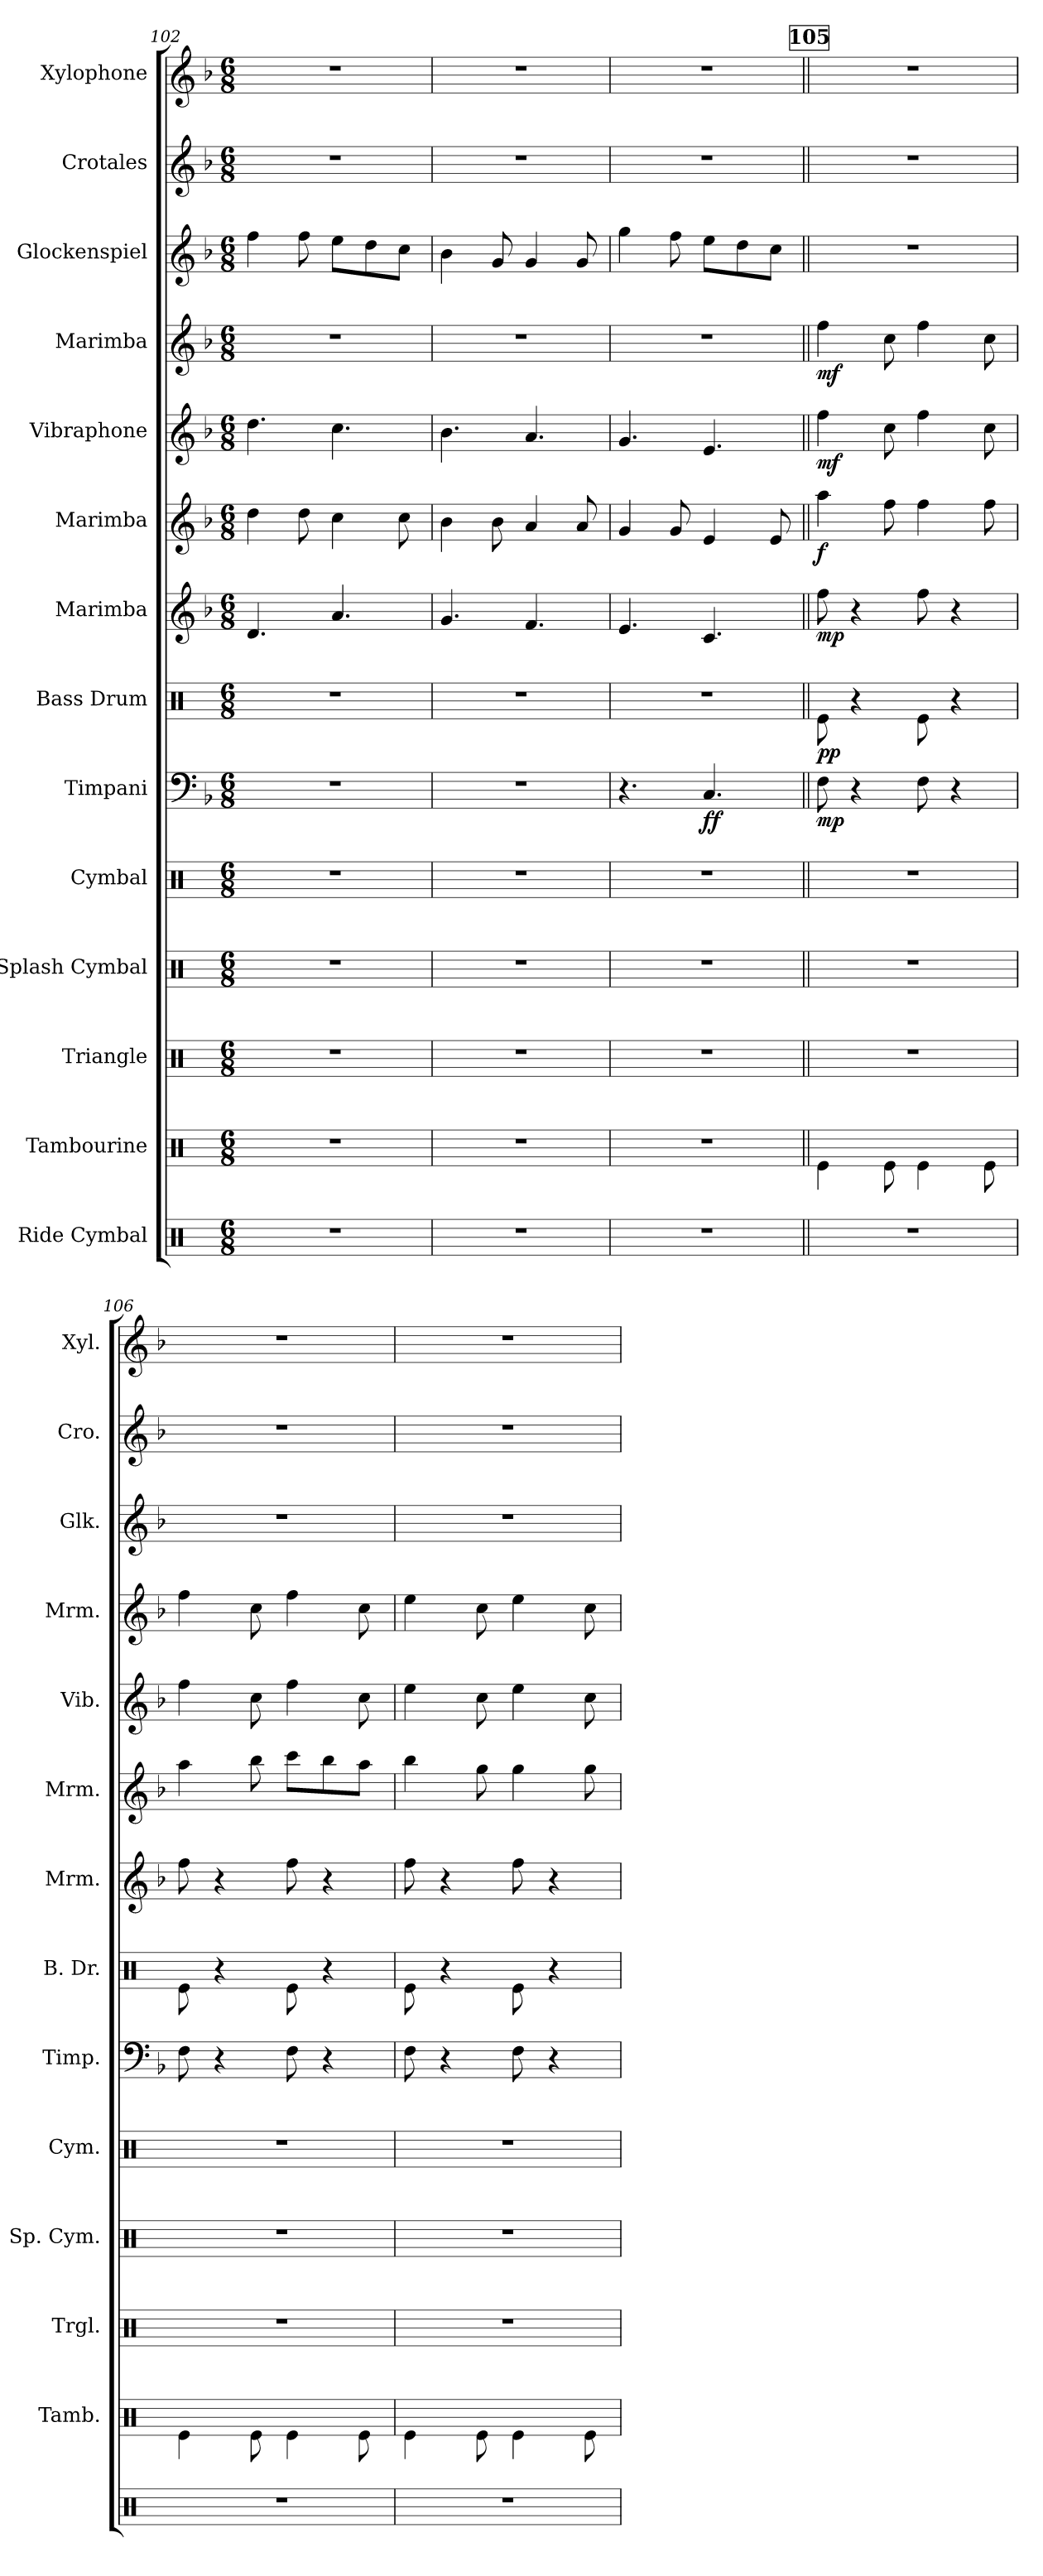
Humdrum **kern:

**kern	**kern	**kern	**kern	**kern	**kern	**dynam	**kern	**dynam	**kern	**dynam	**kern	**dynam	**kern	**dynam	**kern	**dynam	**kern	**kern	**kern
*part14	*part13	*part12	*part11	*part10	*part9	*part9	*part8	*part8	*part7	*part7	*part6	*part6	*part5	*part5	*part4	*part4	*part3	*part2	*part1
*staff14	*staff13	*staff12	*staff11	*staff10	*staff9	*staff9	*staff8	*staff8	*staff7	*staff7	*staff6	*staff6	*staff5	*staff5	*staff4	*staff4	*staff3	*staff2	*staff1
*I"Ride Cymbal	*I"Tambourine	*I"Triangle	*I"Splash Cymbal	*I"Cymbal	*I"Timpani	*	*I"Bass Drum	*	*I"Marimba	*	*I"Marimba	*	*I"Vibraphone	*	*I"Marimba	*	*I"Glockenspiel	*I"Crotales	*I"Xylophone
*	*I'Tamb.	*I'Trgl.	*I'Sp. Cym.	*I'Cym.	*I'Timp.	*	*I'B. Dr.	*	*I'Mrm.	*	*I'Mrm.	*	*I'Vib.	*	*I'Mrm.	*	*I'Glk.	*I'Cro.	*I'Xyl.
!!LO:PB:g=z
*clefX	*clefX	*clefX	*clefX	*clefX	*clefF4	*	*clefX	*	*clefG2	*	*clefG2	*	*clefG2	*	*clefG2	*	*clefG2	*clefG2	*clefG2
*	*	*	*	*	*	*	*	*	*	*	*	*	*	*	*	*	*ITrd-14c-24	*ITrd-14c-24	*ITrd-7c-12
*k[]	*k[]	*k[]	*k[]	*k[]	*k[b-]	*	*k[]	*	*k[b-]	*	*k[b-]	*	*k[b-]	*	*k[b-]	*	*k[b-]	*k[b-]	*k[b-]
*M6/8	*M6/8	*M6/8	*M6/8	*M6/8	*M6/8	*	*M6/8	*	*M6/8	*	*M6/8	*	*M6/8	*	*M6/8	*	*M6/8	*M6/8	*M6/8
=102	=102	=102	=102	=102	=102	=102	=102	=102	=102	=102	=102	=102	=102	=102	=102	=102	=102	=102	=102
2.r	2.r	2.r	2.r	2.r	2.r	.	2.r	.	4.d/	.	4dd\	.	4.dd\	.	2.r	.	4ffff\	2.r	2.r
.	.	.	.	.	.	.	.	.	.	.	8dd\	.	.	.	.	.	8ffff\	.	.
.	.	.	.	.	.	.	.	.	4.a/	.	4cc\	.	4.cc\	.	.	.	8eeee\L	.	.
.	.	.	.	.	.	.	.	.	.	.	.	.	.	.	.	.	8dddd\	.	.
.	.	.	.	.	.	.	.	.	.	.	8cc\	.	.	.	.	.	8cccc\J	.	.
=103	=103	=103	=103	=103	=103	=103	=103	=103	=103	=103	=103	=103	=103	=103	=103	=103	=103	=103	=103
2.r	2.r	2.r	2.r	2.r	2.r	.	2.r	.	4.g/	.	4b-\	.	4.b-\	.	2.r	.	4bbb-\	2.r	2.r
.	.	.	.	.	.	.	.	.	.	.	8b-\	.	.	.	.	.	8ggg/	.	.
.	.	.	.	.	.	.	.	.	4.f/	.	4a/	.	4.a/	.	.	.	4ggg/	.	.
.	.	.	.	.	.	.	.	.	.	.	8a/	.	.	.	.	.	8ggg/	.	.
=104	=104	=104	=104	=104	=104	=104	=104	=104	=104	=104	=104	=104	=104	=104	=104	=104	=104	=104	=104
2.r	2.r	2.r	2.r	2.r	4.r	.	2.r	.	4.e/	.	4g/	.	4.g/	.	2.r	.	4gggg\	2.r	2.r
.	.	.	.	.	.	.	.	.	.	.	8g/	.	.	.	.	.	8ffff\	.	.
!	!	!	!	!	!	!LO:DY:b	!	!	!	!	!	!	!	!	!	!	!	!	!
.	.	.	.	.	4.C/	ff	.	.	4.c/	.	4e/	.	4.e/	.	.	.	8eeee\L	.	.
.	.	.	.	.	.	.	.	.	.	.	.	.	.	.	.	.	8dddd\	.	.
.	.	.	.	.	.	.	.	.	.	.	8e/	.	.	.	.	.	8cccc\J	.	.
!!LO:REH:place=s1:a:B:fs=14:t=105
=105||	=105||	=105||	=105||	=105||	=105||	=105||	=105||	=105||	=105||	=105||	=105||	=105||	=105||	=105||	=105||	=105||	=105||	=105||	=105||
!	!	!	!	!	!	!LO:DY:b	!	!LO:DY:b	!	!LO:DY:b	!	!LO:DY:b	!	!LO:DY:b	!	!LO:DY:b	!	!	!
2.r	4Re\	2.r	2.r	2.r	8F\	mp	8Re\	pp	8ff\	mp	4aa\	f	4ff\	mf	4ff\	mf	2.r	2.r	2.r
.	.	.	.	.	4r	.	4r	.	4r	.	.	.	.	.	.	.	.	.	.
.	8Re\	.	.	.	.	.	.	.	.	.	8ff\	.	8cc\	.	8cc\	.	.	.	.
.	4Re\	.	.	.	8F\	.	8Re\	.	8ff\	.	4ff\	.	4ff\	.	4ff\	.	.	.	.
.	.	.	.	.	4r	.	4r	.	4r	.	.	.	.	.	.	.	.	.	.
.	8Re\	.	.	.	.	.	.	.	.	.	8ff\	.	8cc\	.	8cc\	.	.	.	.
=106	=106	=106	=106	=106	=106	=106	=106	=106	=106	=106	=106	=106	=106	=106	=106	=106	=106	=106	=106
2.r	4Re\	2.r	2.r	2.r	8F\	.	8Re\	.	8ff\	.	4aa\	.	4ff\	.	4ff\	.	2.r	2.r	2.r
.	.	.	.	.	4r	.	4r	.	4r	.	.	.	.	.	.	.	.	.	.
.	8Re\	.	.	.	.	.	.	.	.	.	8bb-\	.	8cc\	.	8cc\	.	.	.	.
.	4Re\	.	.	.	8F\	.	8Re\	.	8ff\	.	8ccc\L	.	4ff\	.	4ff\	.	.	.	.
.	.	.	.	.	4r	.	4r	.	4r	.	8bb-\	.	.	.	.	.	.	.	.
.	8Re\	.	.	.	.	.	.	.	.	.	8aa\J	.	8cc\	.	8cc\	.	.	.	.
=107	=107	=107	=107	=107	=107	=107	=107	=107	=107	=107	=107	=107	=107	=107	=107	=107	=107	=107	=107
2.r	4Re\	2.r	2.r	2.r	8F\	.	8Re\	.	8ff\	.	4bb-\	.	4ee\	.	4ee\	.	2.r	2.r	2.r
.	.	.	.	.	4r	.	4r	.	4r	.	.	.	.	.	.	.	.	.	.
.	8Re\	.	.	.	.	.	.	.	.	.	8gg\	.	8cc\	.	8cc\	.	.	.	.
.	4Re\	.	.	.	8F\	.	8Re\	.	8ff\	.	4gg\	.	4ee\	.	4ee\	.	.	.	.
.	.	.	.	.	4r	.	4r	.	4r	.	.	.	.	.	.	.	.	.	.
.	8Re\	.	.	.	.	.	.	.	.	.	8gg\	.	8cc\	.	8cc\	.	.	.	.
=	=	=	=	=	=	=	=	=	=	=	=	=	=	=	=	=	=	=	=
*-	*-	*-	*-	*-	*-	*-	*-	*-	*-	*-	*-	*-	*-	*-	*-	*-	*-	*-	*-
